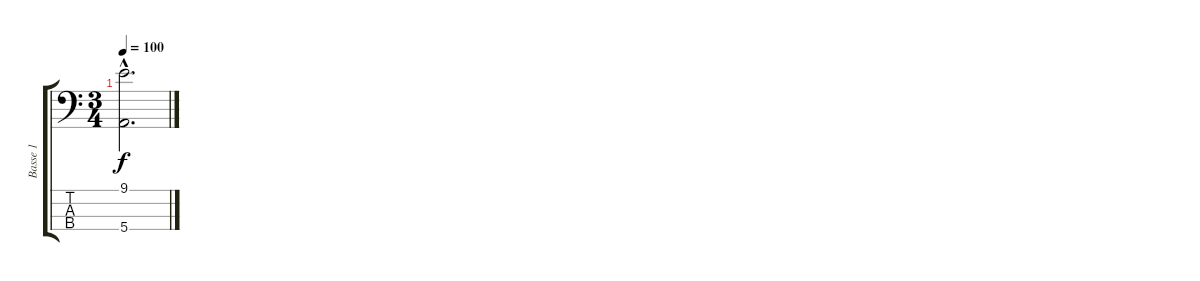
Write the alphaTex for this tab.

\track ("Basse 1" "Basse 1") {instrument electricbassfinger}
\staff {score tabs}
\tuning (G2 D2 A1 E1) {hide}
\ts (3 4)
\tempo 100
\clef f4
\ks c
(9.1{hac t} 5.4{hac t}).2{d dy f}
